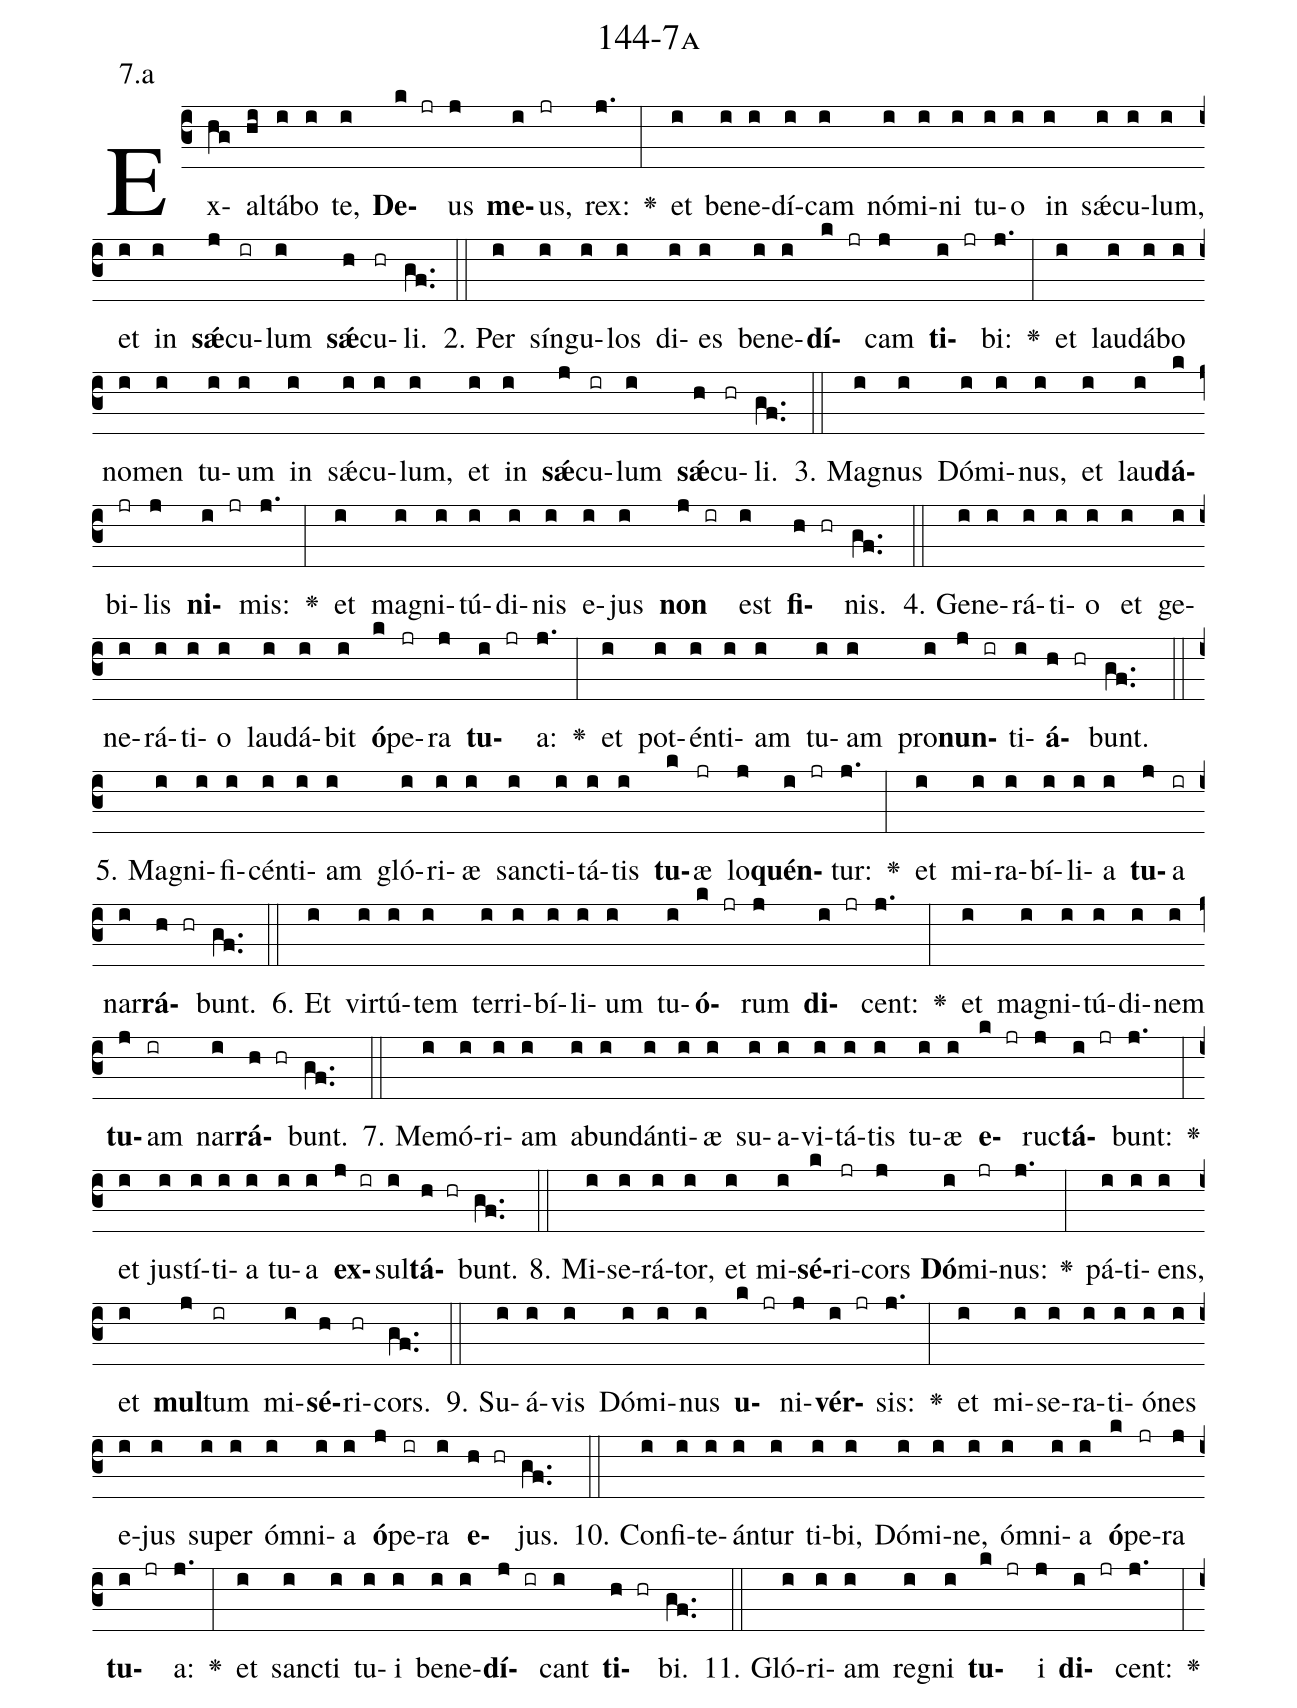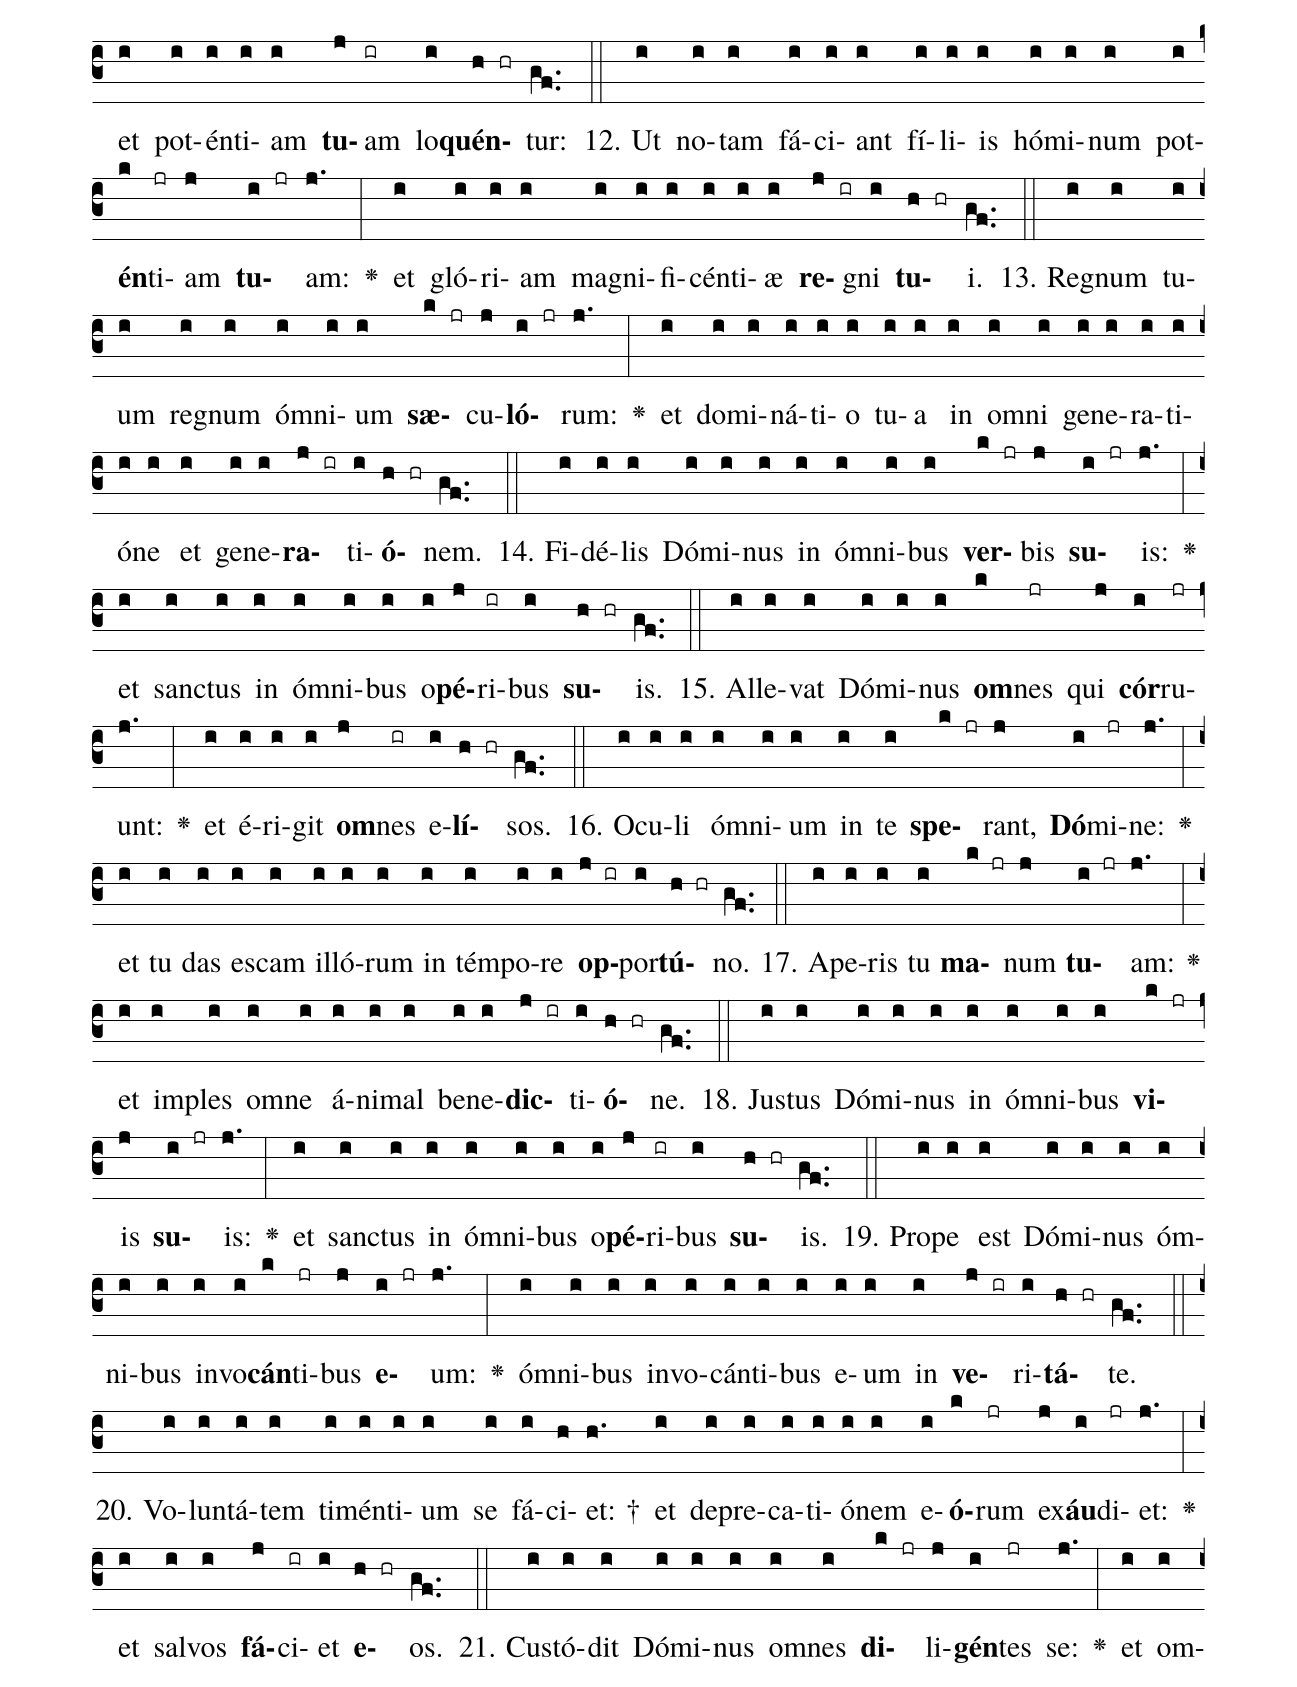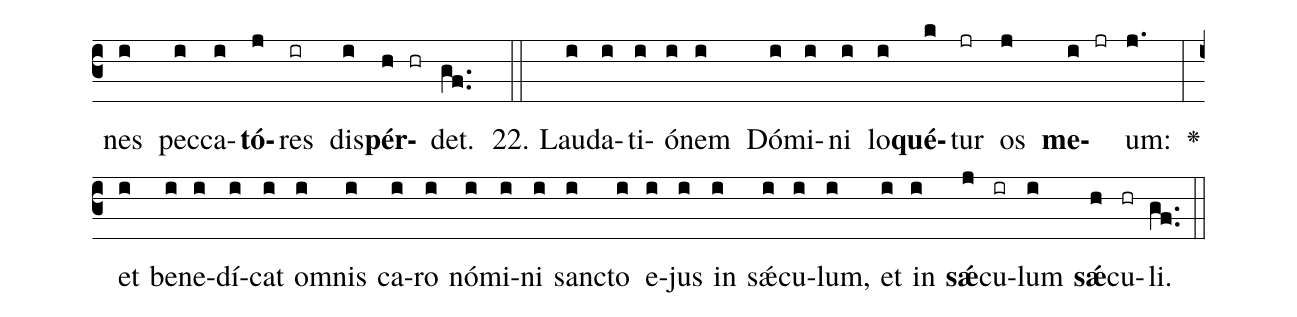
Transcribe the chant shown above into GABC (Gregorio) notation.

name: 144-7a;
annotation: 7.a;
%%
(c3)Ex(hg)al(hi)tá(i)bo(i) te,(i) <b>De</b>(k jr)us(j) <b>me</b>(i)us,(jr) rex:(j.) <v>\greheightstar</v>(:) et(i) be(i)ne(i)dí(i)cam(i) nó(i)mi(i)ni(i) tu(i)o(i) in(i) sǽ(i)cu(i)lum,(i) et(i) in(i) <b>sǽ</b>(j)cu(ir)lum(i) <b>sǽ</b>(h)cu(hr)li.(gf..) (::)
2. Per(i) sín(i)gu(i)los(i) di(i)es(i) be(i)ne(i)<b>dí</b>(k jr)cam(j) <b>ti</b>(i jr)bi:(j.) <v>\greheightstar</v>(:) et(i) lau(i)dá(i)bo(i) no(i)men(i) tu(i)um(i) in(i) sǽ(i)cu(i)lum,(i) et(i) in(i) <b>sǽ</b>(j)cu(ir)lum(i) <b>sǽ</b>(h)cu(hr)li.(gf..) (::)
3. Ma(i)gnus(i) Dó(i)mi(i)nus,(i) et(i) lau(i)<b>dá</b>(k)bi(jr)lis(j) <b>ni</b>(i jr)mis:(j.) <v>\greheightstar</v>(:) et(i) ma(i)gni(i)tú(i)di(i)nis(i) e(i)jus(i) <b>non</b>(j ir) est(i) <b>fi</b>(h hr)nis.(gf..) (::)
4. Ge(i)ne(i)rá(i)ti(i)o(i) et(i) ge(i)ne(i)rá(i)ti(i)o(i) lau(i)dá(i)bit(i) <b>ó</b>(k)pe(jr)ra(j) <b>tu</b>(i jr)a:(j.) <v>\greheightstar</v>(:) et(i) pot(i)én(i)ti(i)am(i) tu(i)am(i) pro(i)<b>nun</b>(j ir)ti(i)<b>á</b>(h hr)bunt.(gf..) (::)
5. Ma(i)gni(i)fi(i)cén(i)ti(i)am(i) gló(i)ri(i)æ(i) sanc(i)ti(i)tá(i)tis(i) <b>tu</b>(k)æ(jr) lo(j)<b>quén</b>(i jr)tur:(j.) <v>\greheightstar</v>(:) et(i) mi(i)ra(i)bí(i)li(i)a(i) <b>tu</b>(j)a(ir) nar(i)<b>rá</b>(h hr)bunt.(gf..) (::)
6. Et(i) vir(i)tú(i)tem(i) ter(i)ri(i)bí(i)li(i)um(i) tu(i)<b>ó</b>(k jr)rum(j) <b>di</b>(i jr)cent:(j.) <v>\greheightstar</v>(:) et(i) ma(i)gni(i)tú(i)di(i)nem(i) <b>tu</b>(j)am(ir) nar(i)<b>rá</b>(h hr)bunt.(gf..) (::)
7. Me(i)mó(i)ri(i)am(i) ab(i)un(i)dán(i)ti(i)æ(i) su(i)a(i)vi(i)tá(i)tis(i) tu(i)æ(i) <b>e</b>(k jr)ruc(j)<b>tá</b>(i jr)bunt:(j.) <v>\greheightstar</v>(:) et(i) jus(i)tí(i)ti(i)a(i) tu(i)a(i) <b>ex</b>(j ir)sul(i)<b>tá</b>(h hr)bunt.(gf..) (::)
8. Mi(i)se(i)rá(i)tor,(i) et(i) mi(i)<b>sé</b>(k)ri(jr)cors(j) <b>Dó</b>(i)mi(jr)nus:(j.) <v>\greheightstar</v>(:) pá(i)ti(i)ens,(i) et(i) <b>mul</b>(j)tum(ir) mi(i)<b>sé</b>(h)ri(hr)cors.(gf..) (::)
9. Su(i)á(i)vis(i) Dó(i)mi(i)nus(i) <b>u</b>(k jr)ni(j)<b>vér</b>(i jr)sis:(j.) <v>\greheightstar</v>(:) et(i) mi(i)se(i)ra(i)ti(i)ó(i)nes(i) e(i)jus(i) su(i)per(i) óm(i)ni(i)a(i) <b>ó</b>(j)pe(ir)ra(i) <b>e</b>(h hr)jus.(gf..) (::)
10. Con(i)fi(i)te(i)án(i)tur(i) ti(i)bi,(i) Dó(i)mi(i)ne,(i) óm(i)ni(i)a(i) <b>ó</b>(k)pe(jr)ra(j) <b>tu</b>(i jr)a:(j.) <v>\greheightstar</v>(:) et(i) sanc(i)ti(i) tu(i)i(i) be(i)ne(i)<b>dí</b>(j ir)cant(i) <b>ti</b>(h hr)bi.(gf..) (::)
11. Gló(i)ri(i)am(i) re(i)gni(i) <b>tu</b>(k jr)i(j) <b>di</b>(i jr)cent:(j.) <v>\greheightstar</v>(:) et(i) pot(i)én(i)ti(i)am(i) <b>tu</b>(j)am(ir) lo(i)<b>quén</b>(h hr)tur:(gf..) (::)
12. Ut(i) no(i)tam(i) fá(i)ci(i)ant(i) fí(i)li(i)is(i) hó(i)mi(i)num(i) pot(i)<b>én</b>(k)ti(jr)am(j) <b>tu</b>(i jr)am:(j.) <v>\greheightstar</v>(:) et(i) gló(i)ri(i)am(i) ma(i)gni(i)fi(i)cén(i)ti(i)æ(i) <b>re</b>(j ir)gni(i) <b>tu</b>(h hr)i.(gf..) (::)
13. Re(i)gnum(i) tu(i)um(i) re(i)gnum(i) óm(i)ni(i)um(i) <b>sæ</b>(k jr)cu(j)<b>ló</b>(i jr)rum:(j.) <v>\greheightstar</v>(:) et(i) do(i)mi(i)ná(i)ti(i)o(i) tu(i)a(i) in(i) om(i)ni(i) ge(i)ne(i)ra(i)ti(i)ó(i)ne(i) et(i) ge(i)ne(i)<b>ra</b>(j ir)ti(i)<b>ó</b>(h hr)nem.(gf..) (::)
14. Fi(i)dé(i)lis(i) Dó(i)mi(i)nus(i) in(i) óm(i)ni(i)bus(i) <b>ver</b>(k jr)bis(j) <b>su</b>(i jr)is:(j.) <v>\greheightstar</v>(:) et(i) sanc(i)tus(i) in(i) óm(i)ni(i)bus(i) o(i)<b>pé</b>(j)ri(ir)bus(i) <b>su</b>(h hr)is.(gf..) (::)
15. Al(i)le(i)vat(i) Dó(i)mi(i)nus(i) <b>om</b>(k)nes(jr) qui(j) <b>cór</b>(i)ru(jr)unt:(j.) <v>\greheightstar</v>(:) et(i) é(i)ri(i)git(i) <b>om</b>(j)nes(ir) e(i)<b>lí</b>(h hr)sos.(gf..) (::)
16. O(i)cu(i)li(i) óm(i)ni(i)um(i) in(i) te(i) <b>spe</b>(k jr)rant,(j) <b>Dó</b>(i)mi(jr)ne:(j.) <v>\greheightstar</v>(:) et(i) tu(i) das(i) es(i)cam(i) il(i)ló(i)rum(i) in(i) tém(i)po(i)re(i) <b>op</b>(j ir)por(i)<b>tú</b>(h hr)no.(gf..) (::)
17. A(i)pe(i)ris(i) tu(i) <b>ma</b>(k jr)num(j) <b>tu</b>(i jr)am:(j.) <v>\greheightstar</v>(:) et(i) im(i)ples(i) om(i)ne(i) á(i)ni(i)mal(i) be(i)ne(i)<b>dic</b>(j ir)ti(i)<b>ó</b>(h hr)ne.(gf..) (::)
18. Jus(i)tus(i) Dó(i)mi(i)nus(i) in(i) óm(i)ni(i)bus(i) <b>vi</b>(k jr)is(j) <b>su</b>(i jr)is:(j.) <v>\greheightstar</v>(:) et(i) sanc(i)tus(i) in(i) óm(i)ni(i)bus(i) o(i)<b>pé</b>(j)ri(ir)bus(i) <b>su</b>(h hr)is.(gf..) (::)
19. Pro(i)pe(i) est(i) Dó(i)mi(i)nus(i) óm(i)ni(i)bus(i) in(i)vo(i)<b>cán</b>(k)ti(jr)bus(j) <b>e</b>(i jr)um:(j.) <v>\greheightstar</v>(:) óm(i)ni(i)bus(i) in(i)vo(i)cán(i)ti(i)bus(i) e(i)um(i) in(i) <b>ve</b>(j ir)ri(i)<b>tá</b>(h hr)te.(gf..) (::)
20. Vo(i)lun(i)tá(i)tem(i) ti(i)mén(i)ti(i)um(i) se(i) fá(i)ci(h)et: †(h.) et(i) de(i)pre(i)ca(i)ti(i)ó(i)nem(i) e(i)<b>ó</b>(k)rum(jr) ex(j)<b>áu</b>(i)di(jr)et:(j.) <v>\greheightstar</v>(:) et(i) sal(i)vos(i) <b>fá</b>(j)ci(ir)et(i) <b>e</b>(h hr)os.(gf..) (::)
21. Cus(i)tó(i)dit(i) Dó(i)mi(i)nus(i) om(i)nes(i) <b>di</b>(k jr)li(j)<b>gén</b>(i)tes(jr) se:(j.) <v>\greheightstar</v>(:) et(i) om(i)nes(i) pec(i)ca(i)<b>tó</b>(j)res(ir) dis(i)<b>pér</b>(h hr)det.(gf..) (::)
22. Lau(i)da(i)ti(i)ó(i)nem(i) Dó(i)mi(i)ni(i) lo(i)<b>qué</b>(k)tur(jr) os(j) <b>me</b>(i jr)um:(j.) <v>\greheightstar</v>(:) et(i) be(i)ne(i)dí(i)cat(i) om(i)nis(i) ca(i)ro(i) nó(i)mi(i)ni(i) sanc(i)to(i) e(i)jus(i) in(i) sǽ(i)cu(i)lum,(i) et(i) in(i) <b>sǽ</b>(j)cu(ir)lum(i) <b>sǽ</b>(h)cu(hr)li.(gf..) (::)
